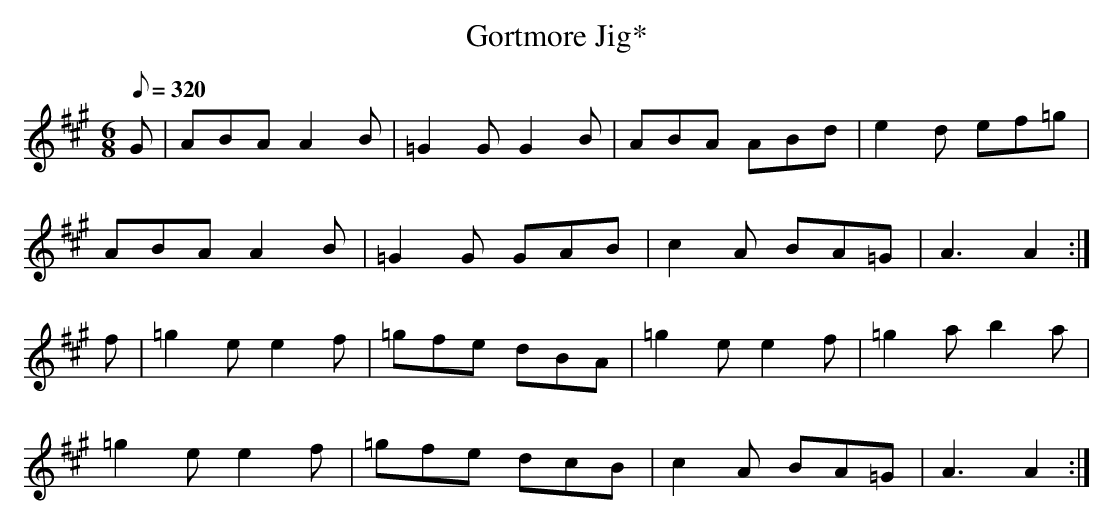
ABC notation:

X:1
T:Gortmore Jig* % nf<bb
L:1/8
M:6/8
Q:320
K:A major
G|ABA A2B|=G2G G2B|ABA ABd|e2d ef=g|
ABA A2B|=G2G GAB|c2A BA=G|A3A2:|
f|=g2e e2f|=gfe dBA|=g2e e2f|=g2a b2a|
=g2e e2f|=gfe dcB|c2A BA=G|A3A2:|
